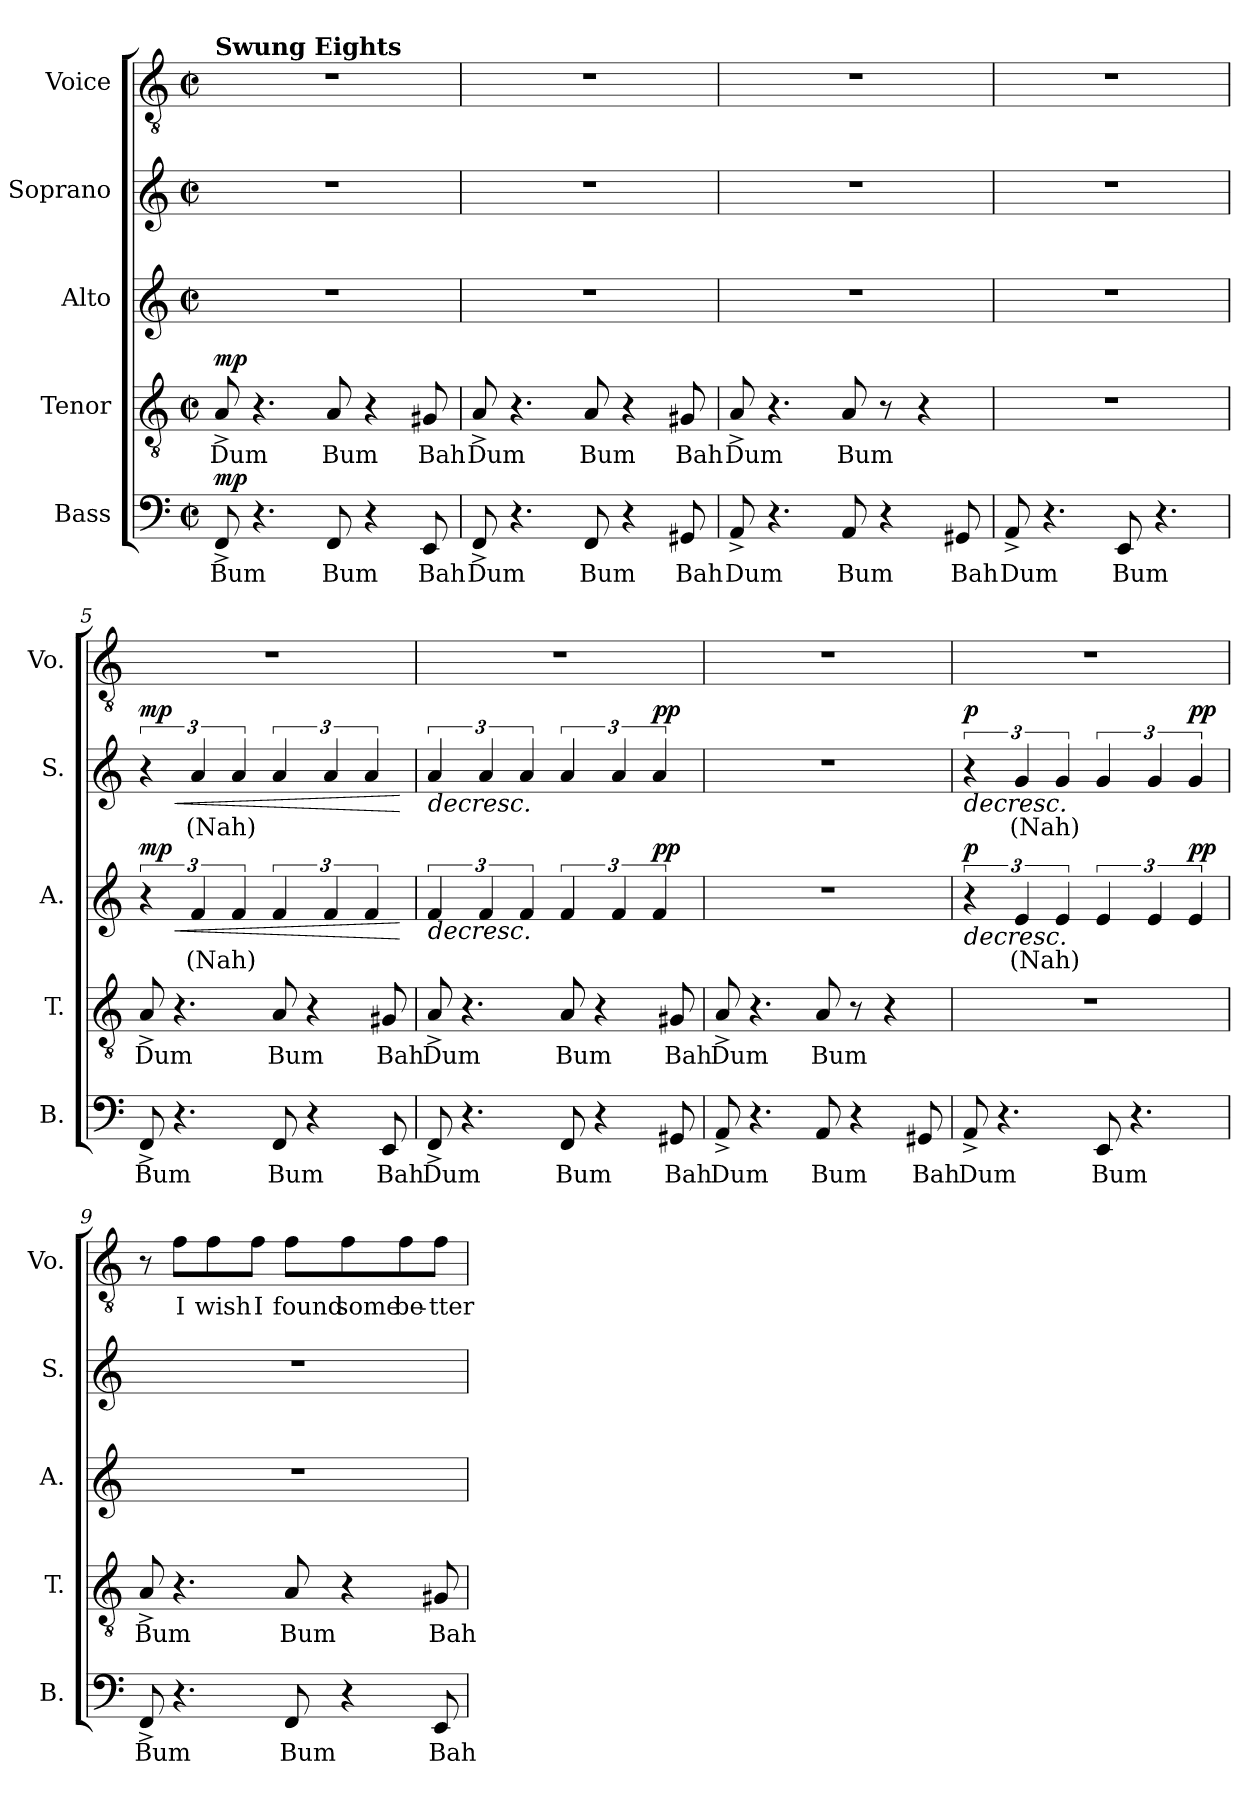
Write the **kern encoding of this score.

**kern	**text	**dynam	**kern	**text	**dynam	**kern	**text	**dynam	**kern	**text	**dynam	**kern	**text
*part5	*part5	*part5	*part4	*part4	*part4	*part3	*part3	*part3	*part2	*part2	*part2	*part1	*part1
*staff5	*staff5	*staff5	*staff4	*staff4	*staff4	*staff3	*staff3	*staff3	*staff2	*staff2	*staff2	*staff1	*staff1
*I"Bass	*	*	*I"Tenor	*	*	*I"Alto	*	*	*I"Soprano	*	*	*I"Voice	*
*I'B.	*	*	*I'T.	*	*	*I'A.	*	*	*I'S.	*	*	*I'Vo.	*
*clefF4	*	*	*clefGv2	*	*	*clefG2	*	*	*clefG2	*	*	*clefGv2	*
*k[]	*	*	*k[]	*	*	*k[]	*	*	*k[]	*	*	*k[]	*
*M2/2	*	*	*M2/2	*	*	*M2/2	*	*	*M2/2	*	*	*M2/2	*
*met(c|)	*	*	*met(c|)	*	*	*met(c|)	*	*	*met(c|)	*	*	*met(c|)	*
*MM140	*	*	*MM140	*	*	*MM140	*	*	*MM140	*	*	*MM140	*
=1	=1	=1	=1	=1	=1	=1	=1	=1	=1	=1	=1	=1	=1
!	!	!	!	!	!	!	!	!	!	!	!	!LO:TX:a:B:t=Swung Eights	!
!	!LO:LY:b	!LO:DY:b	!	!LO:LY:b	!LO:DY:b	!	!	!	!	!	!	!	!
8FF^/	Bum	mp	8A^/	Dum	mp	1r	.	.	1r	.	.	1r	.
4.r	.	.	4.r	.	.	.	.	.	.	.	.	.	.
!	!LO:LY:b	!	!	!LO:LY:b	!	!	!	!	!	!	!	!	!
8FF/	Bum	.	8A/	Bum	.	.	.	.	.	.	.	.	.
4r	.	.	4r	.	.	.	.	.	.	.	.	.	.
!	!LO:LY:b	!	!	!LO:LY:b	!	!	!	!	!	!	!	!	!
8EE/	Bah	.	8G#X/	Bah	.	.	.	.	.	.	.	.	.
=2	=2	=2	=2	=2	=2	=2	=2	=2	=2	=2	=2	=2	=2
!	!LO:LY:b	!	!	!LO:LY:b	!	!	!	!	!	!	!	!	!
8FF^/	Dum	.	8A^/	Dum	.	1r	.	.	1r	.	.	1r	.
4.r	.	.	4.r	.	.	.	.	.	.	.	.	.	.
!	!LO:LY:b	!	!	!LO:LY:b	!	!	!	!	!	!	!	!	!
8FF/	Bum	.	8A/	Bum	.	.	.	.	.	.	.	.	.
4r	.	.	4r	.	.	.	.	.	.	.	.	.	.
!	!LO:LY:b	!	!	!LO:LY:b	!	!	!	!	!	!	!	!	!
8GG#X/	Bah	.	8G#X/	Bah	.	.	.	.	.	.	.	.	.
=3	=3	=3	=3	=3	=3	=3	=3	=3	=3	=3	=3	=3	=3
!	!LO:LY:b	!	!	!LO:LY:b	!	!	!	!	!	!	!	!	!
8AA^/	Dum	.	8A^/	Dum	.	1r	.	.	1r	.	.	1r	.
4.r	.	.	4.r	.	.	.	.	.	.	.	.	.	.
!	!LO:LY:b	!	!	!LO:LY:b	!	!	!	!	!	!	!	!	!
8AA/	Bum	.	8A/	Bum	.	.	.	.	.	.	.	.	.
4r	.	.	8r	.	.	.	.	.	.	.	.	.	.
.	.	.	4r	.	.	.	.	.	.	.	.	.	.
!	!LO:LY:b	!	!	!	!	!	!	!	!	!	!	!	!
8GG#X/	Bah	.	.	.	.	.	.	.	.	.	.	.	.
=4	=4	=4	=4	=4	=4	=4	=4	=4	=4	=4	=4	=4	=4
!	!LO:LY:b	!	!	!	!	!	!	!	!	!	!	!	!
8AA^/	Dum	.	1r	.	.	1r	.	.	1r	.	.	1r	.
4.r	.	.	.	.	.	.	.	.	.	.	.	.	.
!	!LO:LY:b	!	!	!	!	!	!	!	!	!	!	!	!
8EE/	Bum	.	.	.	.	.	.	.	.	.	.	.	.
4.r	.	.	.	.	.	.	.	.	.	.	.	.	.
!!LO:LB:g=z
=5	=5	=5	=5	=5	=5	=5	=5	=5	=5	=5	=5	=5	=5
!	!LO:LY:b	!	!	!LO:LY:b	!	!	!	!LO:HP:b	!	!	!LO:HP:b	!	!
!	!	!	!	!	!	!	!	!LO:DY:n=1:b	!	!	!LO:DY:n=1:b	!	!
8FF^/	Bum	.	8A^/	Dum	.	6r	.	< mp	6r	.	< mp	1r	.
4.r	.	.	4.r	.	.	.	.	.	.	.	.	.	.
!	!	!	!	!	!	!	!LO:LY:b	!	!	!LO:LY:b	!	!	!
.	.	.	.	.	.	6f/	(Nah)	.	6a/	(Nah)	.	.	.
.	.	.	.	.	.	6f/	.	.	6a/	.	.	.	.
!	!LO:LY:b	!	!	!LO:LY:b	!	!	!	!	!	!	!	!	!
8FF/	Bum	.	8A/	Bum	.	6f/	.	.	6a/	.	.	.	.
4r	.	.	4r	.	.	.	.	.	.	.	.	.	.
.	.	.	.	.	.	6f/	.	.	6a/	.	.	.	.
.	.	.	.	.	.	6f/	.	.	6a/	.	.	.	.
!	!LO:LY:b	!	!	!LO:LY:b	!	!	!	!	!	!	!	!	!
8EE/	Bah	.	8G#X/	Bah	.	.	.	.	.	.	.	.	.
.	.	.	.	.	.	.	.	[	.	.	[	.	.
=6	=6	=6	=6	=6	=6	=6	=6	=6	=6	=6	=6	=6	=6
!	!LO:LY:b	!	!	!LO:LY:b	!	!	!	!LO:HP:b	!	!	!LO:HP:b	!	!
8FF^/	Dum	.	8A^/	Dum	.	6f/	.	>	6a/	.	>	1r	.
4.r	.	.	4.r	.	.	.	.	.	.	.	.	.	.
.	.	.	.	.	.	6f/	.	.	6a/	.	.	.	.
.	.	.	.	.	.	6f/	.	.	6a/	.	.	.	.
!	!LO:LY:b	!	!	!LO:LY:b	!	!	!	!	!	!	!	!	!
8FF/	Bum	.	8A/	Bum	.	6f/	.	.	6a/	.	.	.	.
4r	.	.	4r	.	.	.	.	.	.	.	.	.	.
.	.	.	.	.	.	6f/	.	.	6a/	.	.	.	.
!	!	!	!	!	!	!	!	!LO:DY:b	!	!	!LO:DY:b	!	!
.	.	.	.	.	.	6f/	.	pp	6a/	.	pp	.	.
!	!LO:LY:b	!	!	!LO:LY:b	!	!	!	!	!	!	!	!	!
8GG#X/	Bah	.	8G#X/	Bah	.	.	.	.	.	.	.	.	.
.	.	.	.	.	.	.	.	]	.	.	]	.	.
=7	=7	=7	=7	=7	=7	=7	=7	=7	=7	=7	=7	=7	=7
!	!LO:LY:b	!	!	!LO:LY:b	!	!	!	!	!	!	!	!	!
8AA^/	Dum	.	8A^/	Dum	.	1r	.	.	1r	.	.	1r	.
4.r	.	.	4.r	.	.	.	.	.	.	.	.	.	.
!	!LO:LY:b	!	!	!LO:LY:b	!	!	!	!	!	!	!	!	!
8AA/	Bum	.	8A/	Bum	.	.	.	.	.	.	.	.	.
4r	.	.	8r	.	.	.	.	.	.	.	.	.	.
.	.	.	4r	.	.	.	.	.	.	.	.	.	.
!	!LO:LY:b	!	!	!	!	!	!	!	!	!	!	!	!
8GG#X/	Bah	.	.	.	.	.	.	.	.	.	.	.	.
=8	=8	=8	=8	=8	=8	=8	=8	=8	=8	=8	=8	=8	=8
!	!LO:LY:b	!	!	!	!	!	!	!LO:HP:b	!	!	!LO:HP:b	!	!
!	!	!	!	!	!	!	!	!LO:DY:n=1:b	!	!	!LO:DY:n=1:b	!	!
8AA^/	Dum	.	1r	.	.	6r	.	> p	6r	.	> p	1r	.
4.r	.	.	.	.	.	.	.	.	.	.	.	.	.
!	!	!	!	!	!	!	!LO:LY:b	!	!	!LO:LY:b	!	!	!
.	.	.	.	.	.	6e/	(Nah)	.	6g/	(Nah)	.	.	.
.	.	.	.	.	.	6e/	.	.	6g/	.	.	.	.
!	!LO:LY:b	!	!	!	!	!	!	!	!	!	!	!	!
8EE/	Bum	.	.	.	.	6e/	.	.	6g/	.	.	.	.
4.r	.	.	.	.	.	.	.	.	.	.	.	.	.
.	.	.	.	.	.	6e/	.	.	6g/	.	.	.	.
!	!	!	!	!	!	!	!	!LO:DY:n=2:b	!	!	!LO:DY:n=2:b	!	!
.	.	.	.	.	.	6e/	.	pp	6g/	.	pp	.	.
.	.	.	.	.	.	.	.	]	.	.	]	.	.
!!LO:PB:g=z
=9	=9	=9	=9	=9	=9	=9	=9	=9	=9	=9	=9	=9	=9
!	!LO:LY:b	!	!	!LO:LY:b	!	!	!	!	!	!	!	!	!
8FF^/	Bum	.	8A^/	Bum	.	1r	.	.	1r	.	.	8r	.
!	!	!	!	!	!	!	!	!	!	!	!	!	!LO:LY:b
4.r	.	.	4.r	.	.	.	.	.	.	.	.	8f\L	I
!	!	!	!	!	!	!	!	!	!	!	!	!	!LO:LY:b
.	.	.	.	.	.	.	.	.	.	.	.	8f\	wish
!	!	!	!	!	!	!	!	!	!	!	!	!	!LO:LY:b
.	.	.	.	.	.	.	.	.	.	.	.	8f\J	I
!	!LO:LY:b	!	!	!LO:LY:b	!	!	!	!	!	!	!	!	!LO:LY:b
8FF/	Bum	.	8A/	Bum	.	.	.	.	.	.	.	8f\L	found
!	!	!	!	!	!	!	!	!	!	!	!	!	!LO:LY:b
4r	.	.	4r	.	.	.	.	.	.	.	.	8f\	some
!	!	!	!	!	!	!	!	!	!	!	!	!	!LO:LY:b
.	.	.	.	.	.	.	.	.	.	.	.	8f\	be-
!	!LO:LY:b	!	!	!LO:LY:b	!	!	!	!	!	!	!	!	!LO:LY:b
8EE/	Bah	.	8G#X/	Bah	.	.	.	.	.	.	.	8f\J	-tter
=	=	=	=	=	=	=	=	=	=	=	=	=	=
*-	*-	*-	*-	*-	*-	*-	*-	*-	*-	*-	*-	*-	*-
